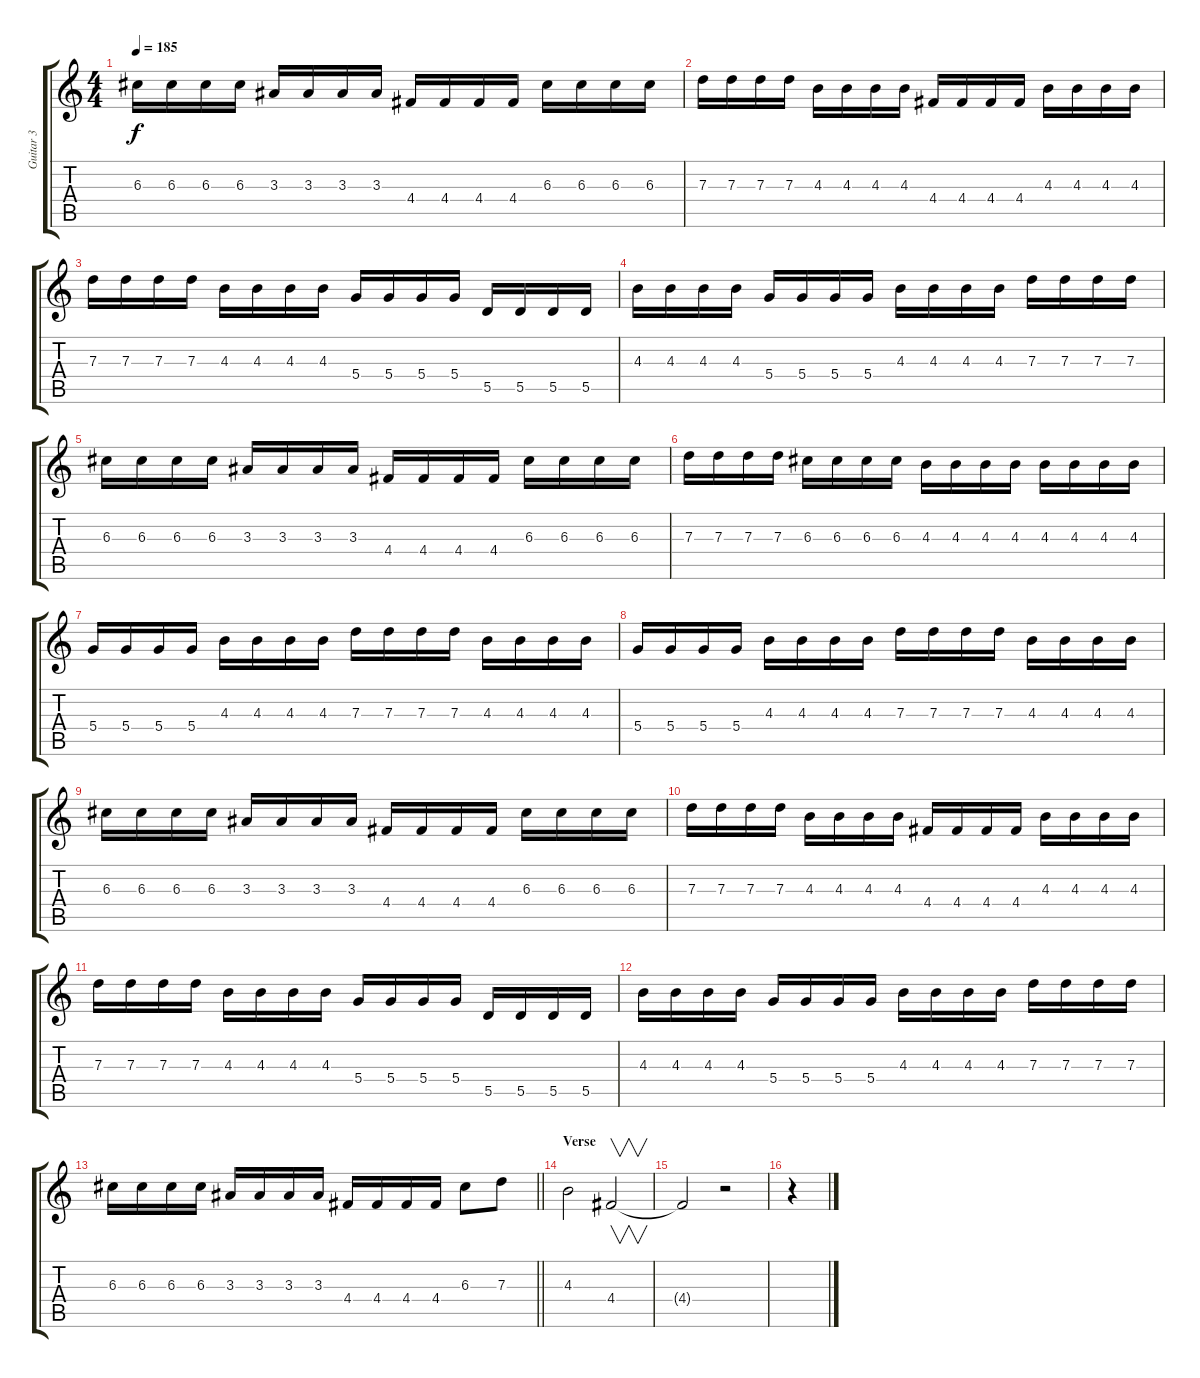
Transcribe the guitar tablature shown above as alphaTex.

\track ("Guitar 3" "Guitar 3") {instrument distortionguitar}
\staff {score tabs}
\tuning (E4 B3 G3 D3 A2 E2) {hide}
\ts (4 4)
\tempo 185
\clef g2
\ks c
6.3.16{dy f} 6.3.16 6.3.16 6.3.16 3.3.16 3.3.16 3.3.16 3.3.16 4.4.16 4.4.16 4.4.16 4.4.16 6.3.16 6.3.16 6.3.16 6.3.16 |
7.3.16 7.3.16 7.3.16 7.3.16 4.3.16 4.3.16 4.3.16 4.3.16 4.4.16 4.4.16 4.4.16 4.4.16 4.3.16 4.3.16 4.3.16 4.3.16 |
7.3.16 7.3.16 7.3.16 7.3.16 4.3.16 4.3.16 4.3.16 4.3.16 5.4.16 5.4.16 5.4.16 5.4.16 5.5.16 5.5.16 5.5.16 5.5.16 |
4.3.16 4.3.16 4.3.16 4.3.16 5.4.16 5.4.16 5.4.16 5.4.16 4.3.16 4.3.16 4.3.16 4.3.16 7.3.16 7.3.16 7.3.16 7.3.16 |
6.3.16 6.3.16 6.3.16 6.3.16 3.3.16 3.3.16 3.3.16 3.3.16 4.4.16 4.4.16 4.4.16 4.4.16 6.3.16 6.3.16 6.3.16 6.3.16 |
7.3.16 7.3.16 7.3.16 7.3.16 6.3.16 6.3.16 6.3.16 6.3.16 4.3.16 4.3.16 4.3.16 4.3.16 4.3.16 4.3.16 4.3.16 4.3.16 |
5.4.16 5.4.16 5.4.16 5.4.16 4.3.16 4.3.16 4.3.16 4.3.16 7.3.16 7.3.16 7.3.16 7.3.16 4.3.16 4.3.16 4.3.16 4.3.16 |
5.4.16 5.4.16 5.4.16 5.4.16 4.3.16 4.3.16 4.3.16 4.3.16 7.3.16 7.3.16 7.3.16 7.3.16 4.3.16 4.3.16 4.3.16 4.3.16 |
6.3.16 6.3.16 6.3.16 6.3.16 3.3.16 3.3.16 3.3.16 3.3.16 4.4.16 4.4.16 4.4.16 4.4.16 6.3.16 6.3.16 6.3.16 6.3.16 |
7.3.16 7.3.16 7.3.16 7.3.16 4.3.16 4.3.16 4.3.16 4.3.16 4.4.16 4.4.16 4.4.16 4.4.16 4.3.16 4.3.16 4.3.16 4.3.16 |
7.3.16 7.3.16 7.3.16 7.3.16 4.3.16 4.3.16 4.3.16 4.3.16 5.4.16 5.4.16 5.4.16 5.4.16 5.5.16 5.5.16 5.5.16 5.5.16 |
4.3.16 4.3.16 4.3.16 4.3.16 5.4.16 5.4.16 5.4.16 5.4.16 4.3.16 4.3.16 4.3.16 4.3.16 7.3.16 7.3.16 7.3.16 7.3.16 |
\barLineRight lightlight
6.3.16 6.3.16 6.3.16 6.3.16 3.3.16 3.3.16 3.3.16 3.3.16 4.4.16 4.4.16 4.4.16 4.4.16 6.3.8 7.3.8 |
\section ("" "Verse")
4.3.2 4.4.2{v instrument guitarharmonics} |
4.4{t}.2 r.2 |
r.4
